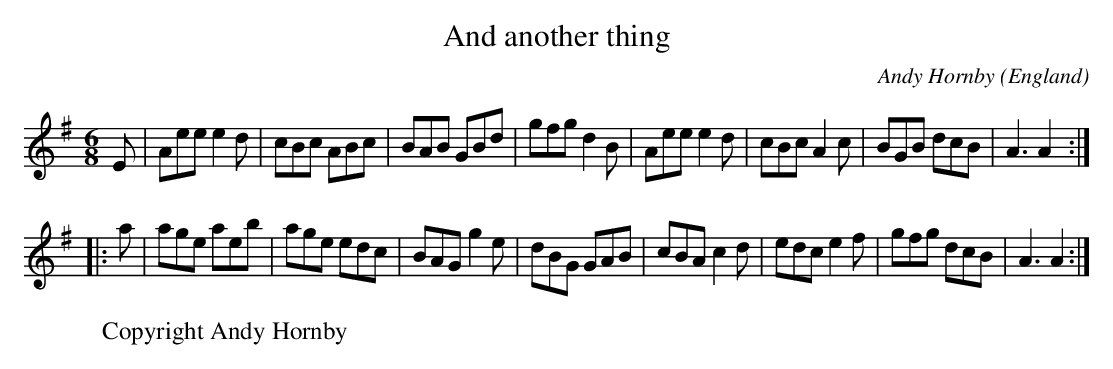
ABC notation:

X:1
T:And another thing
O:England
M:6/8
C:Andy Hornby
K:ADor
E|\
Aee e2d|cBc ABc|BAB GBd|gfg d2B|\
Aee e2d|cBc A2c|BGB dcB|A3 A2:|
|:a|\
age aeb|age edc|BAG g2e|dBG GAB|\
cBA c2d|edc e2f|gfg dcB|A3 A2:|
W:Copyright Andy Hornby
